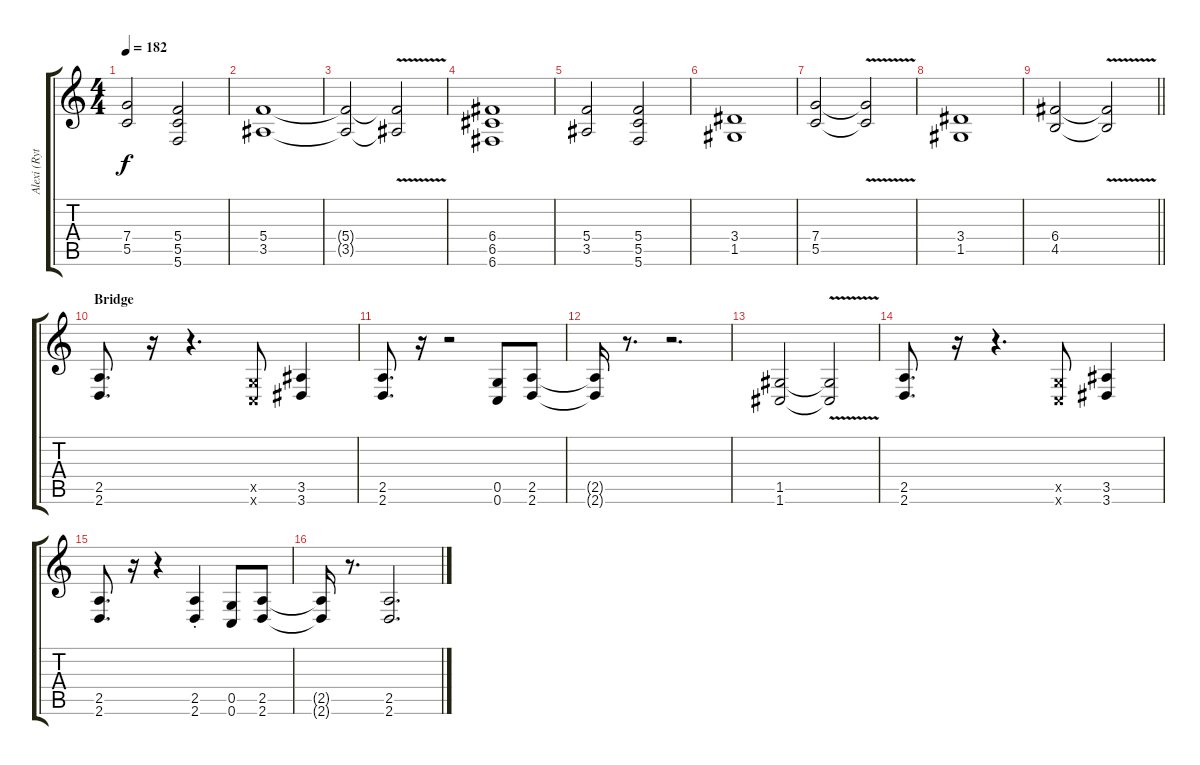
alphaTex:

\track ("Alexi (Rythm Guitar)" "Alexi (Ryt") {instrument overdrivenguitar}
\staff {score tabs}
\tuning (D4 A3 F3 C3 G2 C2) {hide}
\ts (4 4)
\tempo 182
\clef g2
\ks c
(7.4 5.5).2{dy f} (5.4 5.5 5.6).2 |
(5.4 3.5).1 |
(5.4{t} 3.5{t}).2 (5.4{v t} 3.5{v t}).2 |
(6.4 6.5 6.6).1 |
(5.4 3.5).2 (5.4 5.5 5.6).2 |
(3.4 1.5).1 |
(7.4 5.5).2 (7.4{v t} 5.5{v t}).2 |
(3.4 1.5).1 |
\barLineRight lightlight
(6.4 4.5).2 (6.4{v t} 4.5{v t}).2 |
\section ("" "Bridge")
(2.5 2.6).8{d volume 12} r.16 r.4{d} (0.5{x} 0.6{x}).8 (3.5 3.6).4 |
(2.5 2.6).8{d} r.16 r.2 (0.5 0.6).8 (2.5 2.6).8 |
(2.5{t} 2.6{t}).16 r.8{d} r.2{d} |
(1.5 1.6).2 (1.5{v t} 1.6{v t}).2 |
(2.5 2.6).8{d} r.16 r.4{d} (0.5{x} 0.6{x}).8 (3.5 3.6).4 |
(2.5 2.6).8{d} r.16 r.4 (2.5{st} 2.6{st}).4 (0.5 0.6).8 (2.5 2.6).8 |
(2.5{t} 2.6{t}).16 r.8{d} (2.5 2.6).2{d}
